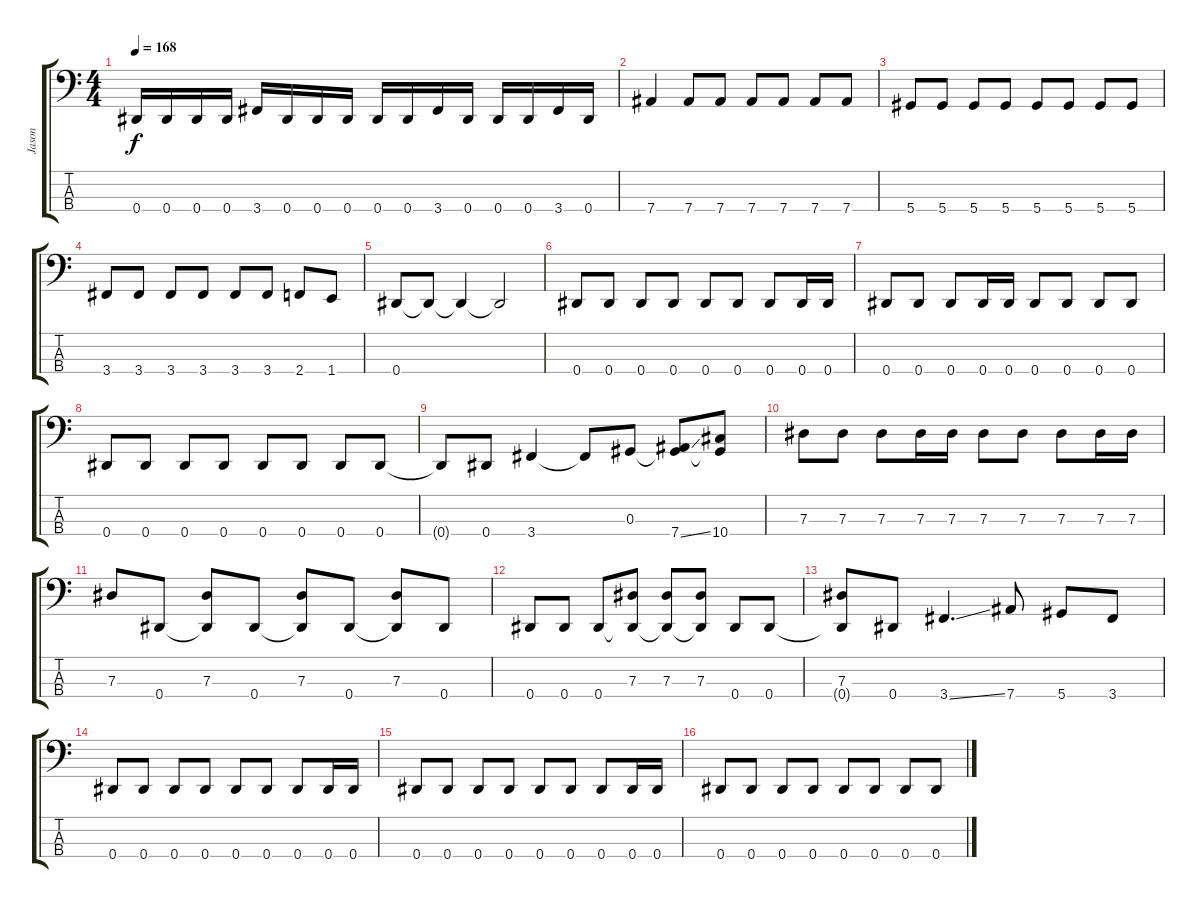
\track ("Jason" "Jason") {instrument electricbassfinger}
\staff {score tabs}
\tuning (Gb2 Db2 Ab1 Eb1) {hide}
\ts (4 4)
\tempo 168
\clef f4
\ks c
0.4.16{dy f} 0.4.16 0.4.16 0.4.16 3.4.16 0.4.16 0.4.16 0.4.16 0.4.16 0.4.16 3.4.16 0.4.16 0.4.16 0.4.16 3.4.16 0.4.16 |
7.4.4 7.4.8 7.4.8 7.4.8 7.4.8 7.4.8 7.4.8 |
5.4.8 5.4.8 5.4.8 5.4.8 5.4.8 5.4.8 5.4.8 5.4.8 |
3.4.8 3.4.8 3.4.8 3.4.8 3.4.8 3.4.8 2.4.8 1.4.8 |
0.4.8 0.4{t}.8 0.4{t}.4 0.4{t}.2 |
0.4.8 0.4.8 0.4.8 0.4.8 0.4.8 0.4.8 0.4.8 0.4.16 0.4.16 |
0.4.8 0.4.8 0.4.8 0.4.16 0.4.16 0.4.8 0.4.8 0.4.8 0.4.8 |
0.4.8 0.4.8 0.4.8 0.4.8 0.4.8 0.4.8 0.4.8 0.4.8 |
0.4{t}.8 0.4.8 3.4.4 3.4{t}.8 0.3.8 (0.3{t} 7.4{ss}).8 (0.3{t} 10.4).8 |
7.3.8 7.3.8 7.3.8 7.3.16 7.3.16 7.3.8 7.3.8 7.3.8 7.3.16 7.3.16 |
7.3.8 0.4.8 (7.3 0.4{t}).8 0.4.8 (7.3 0.4{t}).8 0.4.8 (7.3 0.4{t}).8 0.4.8 |
0.4.8 0.4.8 0.4.8 (7.3 0.4{t}).8 (7.3 0.4{t}).8 (7.3 0.4{t}).8 0.4.8 0.4.8 |
(7.3 0.4{t}).8 0.4.8 3.4{ss}.4{d} 7.4.8 5.4.8 3.4.8 |
0.4.8 0.4.8 0.4.8 0.4.8 0.4.8 0.4.8 0.4.8 0.4.16 0.4.16 |
0.4.8 0.4.8 0.4.8 0.4.8 0.4.8 0.4.8 0.4.8 0.4.16 0.4.16 |
0.4.8 0.4.8 0.4.8 0.4.8 0.4.8 0.4.8 0.4.8 0.4.8
